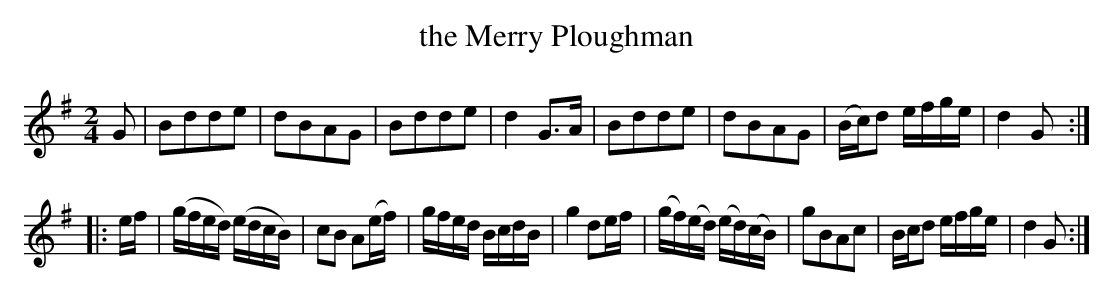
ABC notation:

X:1
T:the Merry Ploughman
M:2/4
K:G major
G2|\
B2d2d2e2| d2B2A2G2| B2d2d2e2| d4 G3A|\
B2d2d2e2| d2B2A2G2| (Bc)d2 efge| d4 G2::
ef|\
(gfed) (edcB)| c2B2 A2(ef)| gfed BcdB| g4 d2ef|\
(gf)(ed) (ed)(cB)| g2B2A2c2| Bcd2 efge| d4 G2:|
